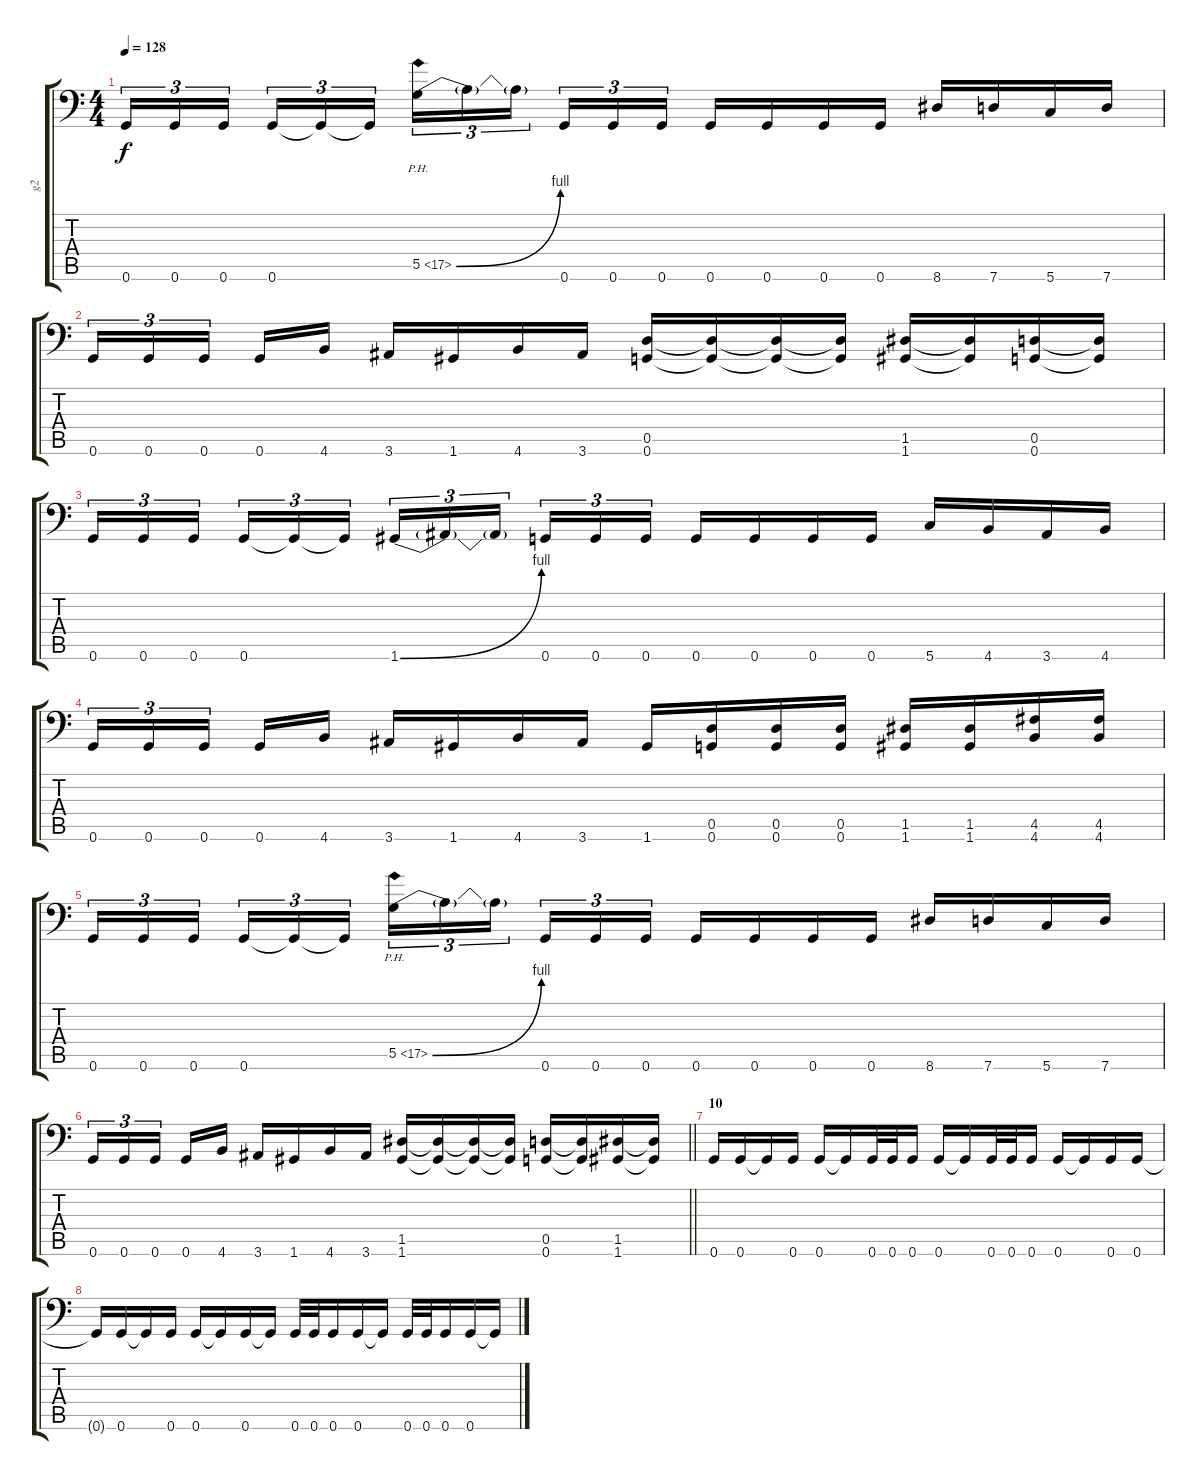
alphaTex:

\track ("g2" "g2") {instrument distortionguitar}
\staff {score tabs}
\tuning (A3 E3 C3 G2 D2 G1) {hide}
\ts (4 4)
\tempo 128
\clef f4
\ks c
0.6.16{tu (3 2) dy f} 0.6.16{tu (3 2)} 0.6.16{tu (3 2) beam splitsecondary} 0.6.16{tu (3 2)} 0.6{t}.16{tu (3 2)} 0.6{t}.16{tu (3 2)} 5.5{be (bend 0 0 60 4) ph 12}.16{tu (3 2)} 5.5{t}.16{tu (3 2)} 5.5{t}.16{tu (3 2) beam splitsecondary} 0.6.16{tu (3 2)} 0.6.16{tu (3 2)} 0.6.16{tu (3 2)} 0.6.16 0.6.16 0.6.16 0.6.16 8.6.16 7.6.16 5.6.16 7.6.16 |
0.6.16{tu (3 2)} 0.6.16{tu (3 2)} 0.6.16{tu (3 2) beam splitsecondary} 0.6.16 4.6.16 3.6.16 1.6.16 4.6.16 3.6.16 (0.5 0.6).16 (0.5{t} 0.6{t}).16 (0.5{t} 0.6{t}).16 (0.5{t} 0.6{t}).16 (1.5 1.6).16 (1.5{t} 1.6{t}).16 (0.5 0.6).16 (0.5{t} 0.6{t}).16 |
0.6.16{tu (3 2)} 0.6.16{tu (3 2)} 0.6.16{tu (3 2) beam splitsecondary} 0.6.16{tu (3 2)} 0.6{t}.16{tu (3 2)} 0.6{t}.16{tu (3 2)} 1.6{be (bend 0 0 60 4)}.16{tu (3 2)} 1.6{t}.16{tu (3 2)} 1.6{t}.16{tu (3 2) beam splitsecondary} 0.6.16{tu (3 2)} 0.6.16{tu (3 2)} 0.6.16{tu (3 2)} 0.6.16 0.6.16 0.6.16 0.6.16 5.6.16 4.6.16 3.6.16 4.6.16 |
0.6.16{tu (3 2)} 0.6.16{tu (3 2)} 0.6.16{tu (3 2) beam splitsecondary} 0.6.16 4.6.16 3.6.16 1.6.16 4.6.16 3.6.16 1.6.16 (0.5 0.6).16 (0.5 0.6).16 (0.5 0.6).16 (1.5 1.6).16 (1.5 1.6).16 (4.5 4.6).16 (4.5 4.6).16 |
0.6.16{tu (3 2)} 0.6.16{tu (3 2)} 0.6.16{tu (3 2) beam splitsecondary} 0.6.16{tu (3 2)} 0.6{t}.16{tu (3 2)} 0.6{t}.16{tu (3 2)} 5.5{be (bend 0 0 60 4) ph 12}.16{tu (3 2)} 5.5{t}.16{tu (3 2)} 5.5{t}.16{tu (3 2) beam splitsecondary} 0.6.16{tu (3 2)} 0.6.16{tu (3 2)} 0.6.16{tu (3 2)} 0.6.16 0.6.16 0.6.16 0.6.16 8.6.16 7.6.16 5.6.16 7.6.16 |
\barLineRight lightlight
0.6.16{tu (3 2)} 0.6.16{tu (3 2)} 0.6.16{tu (3 2) beam splitsecondary} 0.6.16 4.6.16 3.6.16 1.6.16 4.6.16 3.6.16 (1.5 1.6).16 (1.5{t} 1.6{t}).16 (1.5{t} 1.6{t}).16 (1.5{t} 1.6{t}).16 (0.5 0.6).16 (0.5{t} 0.6{t}).16 (1.5 1.6).16 (1.5{t} 1.6{t}).16 |
\section ("" "10")
0.6.16 0.6.16 0.6{t}.16 0.6.16 0.6.16 0.6{t}.16 0.6.32 0.6.32 0.6.16 0.6.16 0.6{t}.16 0.6.32 0.6.32 0.6.16 0.6.16 0.6{t}.16 0.6.16 0.6.16 |
0.6{t}.16 0.6.16 0.6{t}.16 0.6.16 0.6.16 0.6{t}.16 0.6.16 0.6{t}.16 0.6.32 0.6.32 0.6.16 0.6.16 0.6{t}.16 0.6.32 0.6.32 0.6.16 0.6.16 0.6{t}.16
